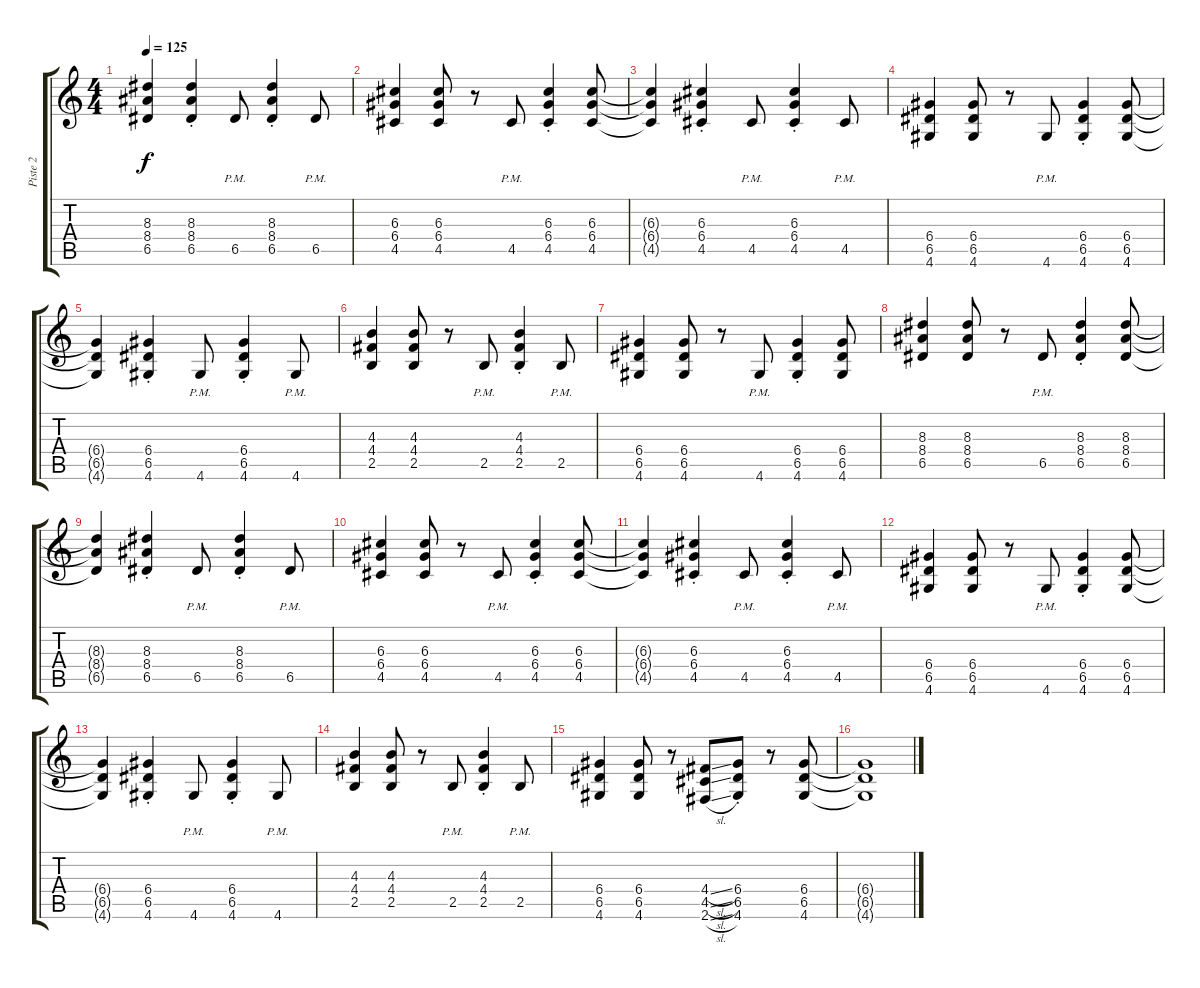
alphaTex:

\track ("Piste 2" "Piste 2") {instrument distortionguitar}
\staff {score tabs}
\tuning (E4 B3 G3 D3 A2 E2) {hide}
\ts (4 4)
\tempo 125
\clef g2
\ks c
(8.3{t} 8.4{t} 6.5{t}).4{dy f} (8.3{st} 8.4{st} 6.5{st}).4 6.5{pm}.8 (8.3{st} 8.4{st} 6.5{st}).4 6.5{pm}.8 |
(6.3 6.4 4.5).4 (6.3 6.4 4.5).8 r.8 4.5{pm}.8 (6.3{st} 6.4{st} 4.5{st}).4 (6.3 6.4 4.5).8 |
(6.3{t} 6.4{t} 4.5{t}).4 (6.3{st} 6.4{st} 4.5{st}).4 4.5{pm}.8 (6.3{st} 6.4{st} 4.5{st}).4 4.5{pm}.8 |
(6.4 6.5 4.6).4 (6.4 6.5 4.6).8 r.8 4.6{pm}.8 (6.4{st} 6.5{st} 4.6{st}).4 (6.4 6.5 4.6).8 |
(6.4{t} 6.5{t} 4.6{t}).4 (6.4{st} 6.5{st} 4.6{st}).4 4.6{pm}.8 (6.4{st} 6.5{st} 4.6{st}).4 4.6{pm}.8 |
(4.3 4.4 2.5).4 (4.3 4.4 2.5).8 r.8 2.5{pm}.8 (4.3{st} 4.4{st} 2.5{st}).4 2.5{pm}.8 |
(6.4 6.5 4.6).4 (6.4 6.5 4.6).8 r.8 4.6{pm}.8 (6.4{st} 6.5{st} 4.6{st}).4 (6.4 6.5 4.6).8 |
(8.3 8.4 6.5).4 (8.3 8.4 6.5).8 r.8 6.5{pm}.8 (8.3{st} 8.4{st} 6.5{st}).4 (8.3 8.4 6.5).8 |
(8.3{t} 8.4{t} 6.5{t}).4 (8.3{st} 8.4{st} 6.5{st}).4 6.5{pm}.8 (8.3{st} 8.4{st} 6.5{st}).4 6.5{pm}.8 |
(6.3 6.4 4.5).4 (6.3 6.4 4.5).8 r.8 4.5{pm}.8 (6.3{st} 6.4{st} 4.5{st}).4 (6.3 6.4 4.5).8 |
(6.3{t} 6.4{t} 4.5{t}).4 (6.3{st} 6.4{st} 4.5{st}).4 4.5{pm}.8 (6.3{st} 6.4{st} 4.5{st}).4 4.5{pm}.8 |
(6.4 6.5 4.6).4 (6.4 6.5 4.6).8 r.8 4.6{pm}.8 (6.4{st} 6.5{st} 4.6{st}).4 (6.4 6.5 4.6).8 |
(6.4{t} 6.5{t} 4.6{t}).4 (6.4{st} 6.5{st} 4.6{st}).4 4.6{pm}.8 (6.4{st} 6.5{st} 4.6{st}).4 4.6{pm}.8 |
(4.3 4.4 2.5).4 (4.3 4.4 2.5).8 r.8 2.5{pm}.8 (4.3{st} 4.4{st} 2.5{st}).4 2.5{pm}.8 |
(6.4 6.5 4.6).4 (6.4 6.5 4.6).8 r.8 (4.4{sl} 4.5{sl} 2.6{sl}).8 (6.4{st} 6.5{st} 4.6{st}).8 r.8 (6.4 6.5 4.6).8 |
(6.4{t} 6.5{t} 4.6{t}).1
